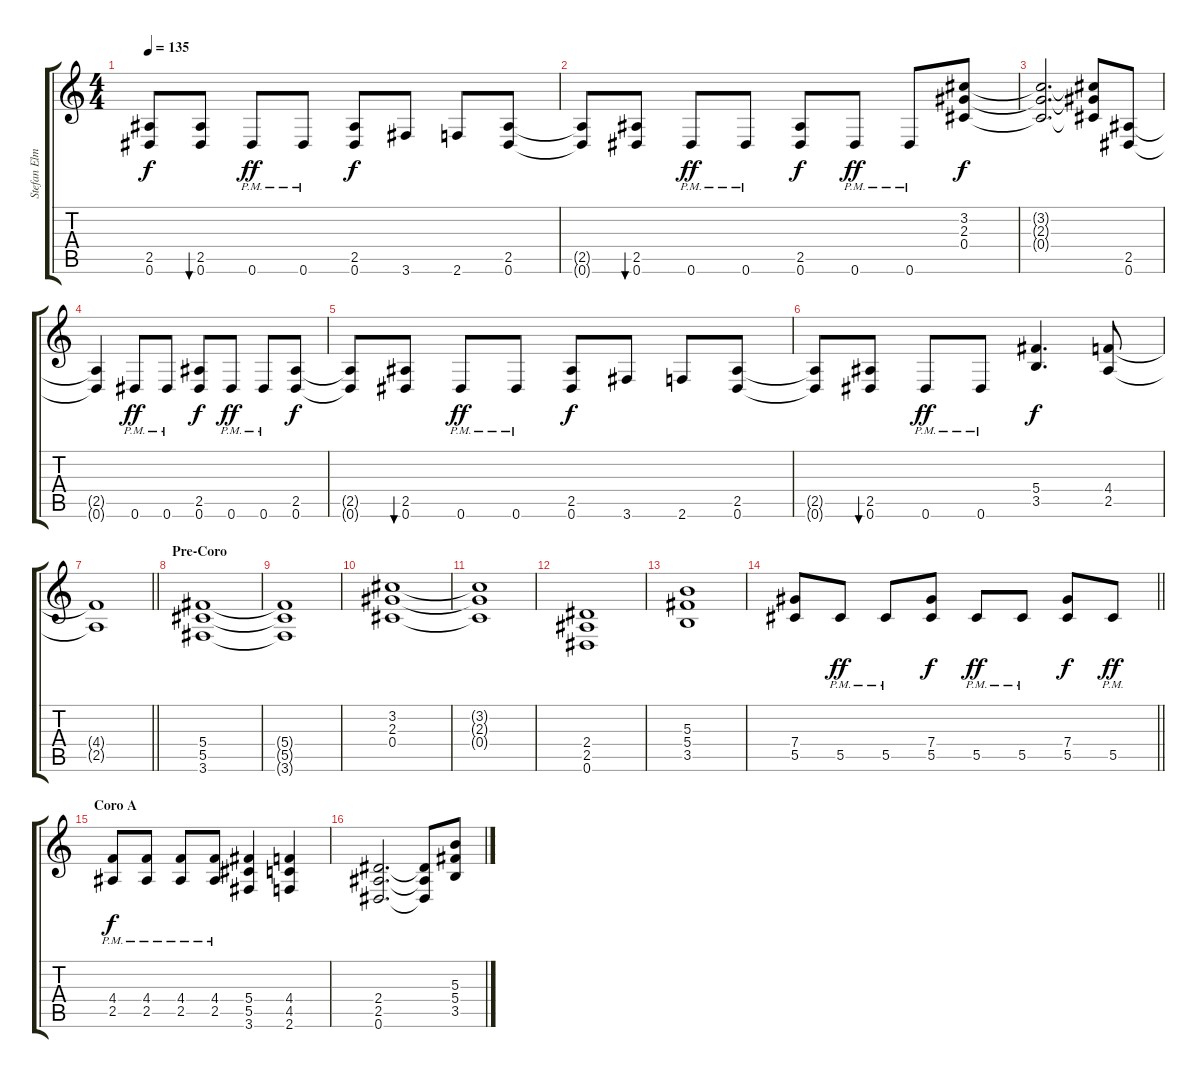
\track ("Stefan Elmgren" "Stefan Elm") {instrument distortionguitar}
\staff {score tabs}
\tuning (Eb4 Bb3 Gb3 Db3 Ab2 Eb2) {hide}
\ts (4 4)
\tempo 135
\clef g2
\ks c
(2.5{t} 0.6{t}).8{dy f} (2.5 0.6).8{bu 30} 0.6{pm}.8{dy ff} 0.6{pm}.8 (2.5 0.6).8{dy f} 3.6.8 2.6.8 (2.5 0.6).8 |
(2.5{t} 0.6{t}).8 (2.5 0.6).8{bu 30} 0.6{pm}.8{dy ff} 0.6{pm}.8 (2.5 0.6).8{dy f} 0.6{pm}.8{dy ff} 0.6{pm}.8 (3.2 2.3 0.4).8{dy f} |
(3.2{t} 2.3{t} 0.4{t}).2{d} (3.2{t} 2.3{t} 0.4{t}).8 (2.5 0.6).8 |
(2.5{t} 0.6{t}).4 0.6{pm}.8{dy ff} 0.6{pm}.8 (2.5 0.6).8{dy f} 0.6{pm}.8{dy ff} 0.6{pm}.8 (2.5 0.6).8{dy f} |
(2.5{t} 0.6{t}).8 (2.5 0.6).8{bu 30} 0.6{pm}.8{dy ff} 0.6{pm}.8 (2.5 0.6).8{dy f} 3.6.8 2.6.8 (2.5 0.6).8 |
(2.5{t} 0.6{t}).8 (2.5 0.6).8{bu 30} 0.6{pm}.8{dy ff} 0.6{pm}.8 (5.4 3.5).4{d dy f} (4.4 2.5).8 |
\barLineRight lightlight
(4.4{t} 2.5{t}).1 |
\section ("" "Pre-Coro")
(5.4 5.5 3.6).1 |
(5.4{t} 5.5{t} 3.6{t}).1 |
(3.2 2.3 0.4).1 |
(3.2{t} 2.3{t} 0.4{t}).1 |
(2.4 2.5 0.6).1 |
(5.3 5.4 3.5).1 |
\barLineRight lightlight
(7.4 5.5).8 5.5{pm}.8{dy ff} 5.5{pm}.8 (7.4 5.5).8{dy f} 5.5{pm}.8{dy ff} 5.5{pm}.8 (7.4 5.5).8{dy f} 5.5{pm}.8{dy ff} |
\section ("" "Coro A")
(4.4{pm} 2.5{pm}).8{dy f} (4.4{pm} 2.5{pm}).8 (4.4{pm} 2.5{pm}).8 (4.4{pm} 2.5{pm}).8 (5.4 5.5 3.6).4 (4.4 4.5 2.6).4 |
(2.4 2.5 0.6).2{d} (2.4{t} 2.5{t} 0.6{t}).8 (5.3 5.4 3.5).8
